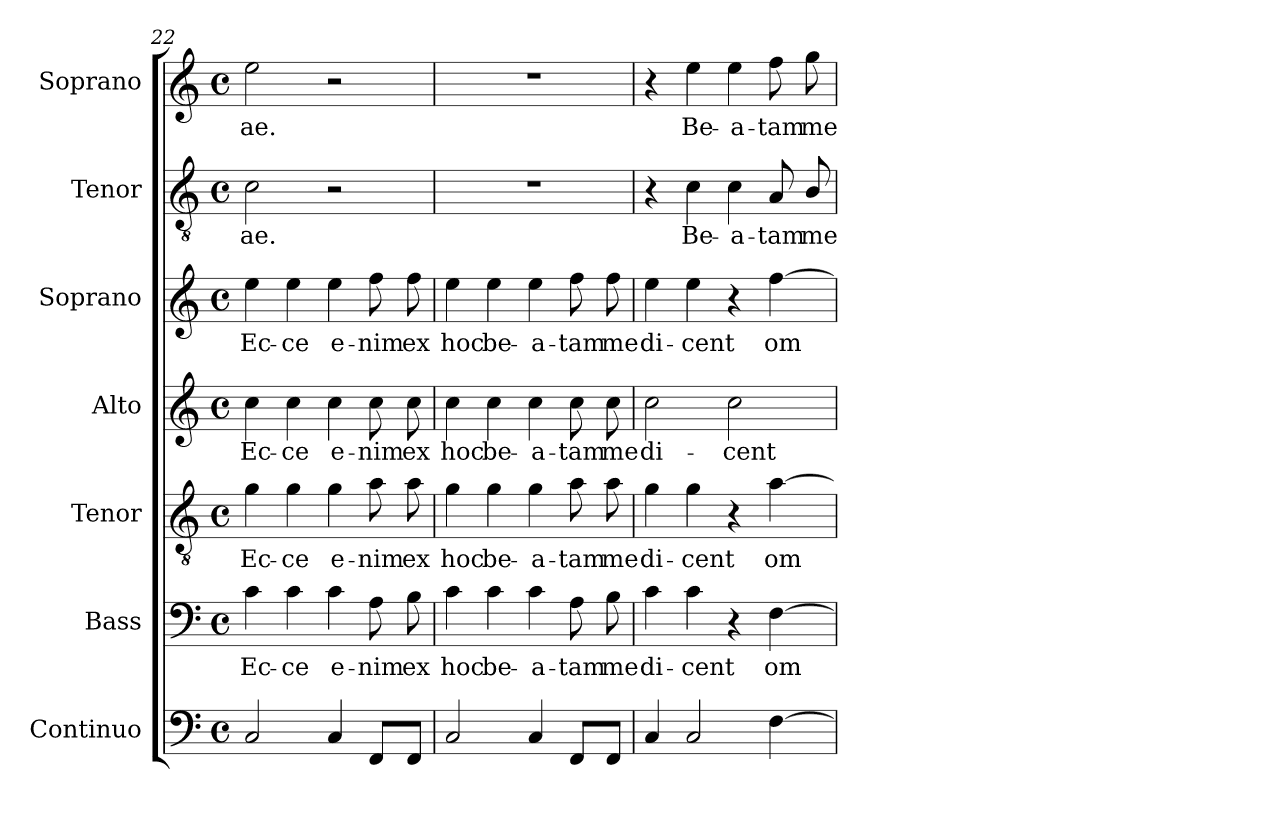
**kern	**kern	**text	**kern	**text	**kern	**text	**kern	**text	**kern	**text	**kern	**text
*part7	*part6	*part6	*part5	*part5	*part4	*part4	*part3	*part3	*part2	*part2	*part1	*part1
*staff7	*staff6	*staff6	*staff5	*staff5	*staff4	*staff4	*staff3	*staff3	*staff2	*staff2	*staff1	*staff1
*I"Continuo	*I"Bass	*	*I"Tenor	*	*I"Alto	*	*I"Soprano	*	*I"Tenor	*	*I"Soprano	*
*I'Cont.	*I'B.	*	*I'T.	*	*I'A.	*	*I'S.	*	*I'T.	*	*I'S.	*
*clefF4	*clefF4	*	*clefGv2	*	*clefG2	*	*clefG2	*	*clefGv2	*	*clefG2	*
*	*	*	*ITrd7c12	*	*	*	*	*	*ITrd7c12	*	*	*
*k[]	*k[]	*	*k[]	*	*k[]	*	*k[]	*	*k[]	*	*k[]	*
*C:	*C:	*	*C:	*	*C:	*	*C:	*	*C:	*	*C:	*
*M4/4	*M4/4	*	*M4/4	*	*M4/4	*	*M4/4	*	*M4/4	*	*M4/4	*
*met(c)	*met(c)	*	*met(c)	*	*met(c)	*	*met(c)	*	*met(c)	*	*met(c)	*
=22	=22	=22	=22	=22	=22	=22	=22	=22	=22	=22	=22	=22
!	!	!LO:LY:b:color=#000000	!	!	!	!	!	!	!	!	!	!
!	!	!	!	!LO:LY:b:color=#000000	!	!	!	!	!	!	!	!
!	!	!	!	!	!	!LO:LY:b:color=#000000	!	!	!	!	!	!
!	!	!	!	!	!	!	!	!LO:LY:b:color=#000000	!	!	!	!
!	!	!	!	!	!	!	!	!	!	!LO:LY:b:color=#000000	!	!
!	!	!	!	!	!	!	!	!	!	!	!	!LO:LY:b:color=#000000
2Ci/	4ci\	Ec-	4Gi\	Ec-	4cci\	Ec-	4eei\	Ec-	2Ci\	-ae.	2eei\	-ae.
!	!	!LO:LY:b:color=#000000	!	!	!	!	!	!	!	!	!	!
!	!	!	!	!LO:LY:b:color=#000000	!	!	!	!	!	!	!	!
!	!	!	!	!	!	!LO:LY:b:color=#000000	!	!	!	!	!	!
!	!	!	!	!	!	!	!	!LO:LY:b:color=#000000	!	!	!	!
.	4ci\	-ce	4Gi\	-ce	4cci\	-ce	4eei\	-ce	.	.	.	.
!	!	!LO:LY:b:color=#000000	!	!	!	!	!	!	!	!	!	!
!	!	!	!	!LO:LY:b:color=#000000	!	!	!	!	!	!	!	!
!	!	!	!	!	!	!LO:LY:b:color=#000000	!	!	!	!	!	!
!	!	!	!	!	!	!	!	!LO:LY:b:color=#000000	!	!	!	!
4Ci/	4ci\	e-	4Gi\	e-	4cci\	e-	4eei\	e-	2r	.	2r	.
!	!	!LO:LY:b:color=#000000	!	!	!	!	!	!	!	!	!	!
!	!	!	!	!LO:LY:b:color=#000000	!	!	!	!	!	!	!	!
!	!	!	!	!	!	!LO:LY:b:color=#000000	!	!	!	!	!	!
!	!	!	!	!	!	!	!	!LO:LY:b:color=#000000	!	!	!	!
8FFi/L	8Ai\	-nim	8Ai\	-nim	8cci\	-nim	8ffi\	-nim	.	.	.	.
!	!	!LO:LY:b:color=#000000	!	!	!	!	!	!	!	!	!	!
!	!	!	!	!LO:LY:b:color=#000000	!	!	!	!	!	!	!	!
!	!	!	!	!	!	!LO:LY:b:color=#000000	!	!	!	!	!	!
!	!	!	!	!	!	!	!	!LO:LY:b:color=#000000	!	!	!	!
8FFi/J	8Bi\	ex	8Ai\	ex	8cci\	ex	8ffi\	ex	.	.	.	.
=23	=23	=23	=23	=23	=23	=23	=23	=23	=23	=23	=23	=23
!	!	!LO:LY:b:color=#000000	!	!	!	!	!	!	!	!	!	!
!	!	!	!	!LO:LY:b:color=#000000	!	!	!	!	!	!	!	!
!	!	!	!	!	!	!LO:LY:b:color=#000000	!	!	!	!	!	!
!	!	!	!	!	!	!	!	!LO:LY:b:color=#000000	!	!	!	!
2Ci/	4ci\	hoc	4Gi\	hoc	4cci\	hoc	4eei\	hoc	1r	.	1r	.
!	!	!LO:LY:b:color=#000000	!	!	!	!	!	!	!	!	!	!
!	!	!	!	!LO:LY:b:color=#000000	!	!	!	!	!	!	!	!
!	!	!	!	!	!	!LO:LY:b:color=#000000	!	!	!	!	!	!
!	!	!	!	!	!	!	!	!LO:LY:b:color=#000000	!	!	!	!
.	4ci\	be-	4Gi\	be-	4cci\	be-	4eei\	be-	.	.	.	.
!	!	!LO:LY:b:color=#000000	!	!	!	!	!	!	!	!	!	!
!	!	!	!	!LO:LY:b:color=#000000	!	!	!	!	!	!	!	!
!	!	!	!	!	!	!LO:LY:b:color=#000000	!	!	!	!	!	!
!	!	!	!	!	!	!	!	!LO:LY:b:color=#000000	!	!	!	!
4Ci/	4ci\	-a-	4Gi\	-a-	4cci\	-a-	4eei\	-a-	.	.	.	.
!	!	!LO:LY:b:color=#000000	!	!	!	!	!	!	!	!	!	!
!	!	!	!	!LO:LY:b:color=#000000	!	!	!	!	!	!	!	!
!	!	!	!	!	!	!LO:LY:b:color=#000000	!	!	!	!	!	!
!	!	!	!	!	!	!	!	!LO:LY:b:color=#000000	!	!	!	!
8FFi/L	8Ai\	-tam	8Ai\	-tam	8cci\	-tam	8ffi\	-tam	.	.	.	.
!	!	!LO:LY:b:color=#000000	!	!	!	!	!	!	!	!	!	!
!	!	!	!	!LO:LY:b:color=#000000	!	!	!	!	!	!	!	!
!	!	!	!	!	!	!LO:LY:b:color=#000000	!	!	!	!	!	!
!	!	!	!	!	!	!	!	!LO:LY:b:color=#000000	!	!	!	!
8FFi/J	8Bi\	me	8Ai\	me	8cci\	me	8ffi\	me	.	.	.	.
=24	=24	=24	=24	=24	=24	=24	=24	=24	=24	=24	=24	=24
!	!	!LO:LY:b:color=#000000	!	!	!	!	!	!	!	!	!	!
!	!	!	!	!LO:LY:b:color=#000000	!	!	!	!	!	!	!	!
!	!	!	!	!	!	!LO:LY:b:color=#000000	!	!	!	!	!	!
!	!	!	!	!	!	!	!	!LO:LY:b:color=#000000	!	!	!	!
4Ci/	4ci\	di-	4Gi\	di-	2cci\	di-	4eei\	di-	4r	.	4r	.
!	!	!LO:LY:b:color=#000000	!	!	!	!	!	!	!	!	!	!
!	!	!	!	!LO:LY:b:color=#000000	!	!	!	!	!	!	!	!
!	!	!	!	!	!	!	!	!LO:LY:b:color=#000000	!	!	!	!
!	!	!	!	!	!	!	!	!	!	!LO:LY:b:color=#000000	!	!
!	!	!	!	!	!	!	!	!	!	!	!	!LO:LY:b:color=#000000
2Ci/	4ci\	-cent	4Gi\	-cent	.	.	4eei\	-cent	4Ci\	Be-	4eei\	Be-
!	!	!	!	!	!	!LO:LY:b:color=#000000	!	!	!	!	!	!
!	!	!	!	!	!	!	!	!	!	!LO:LY:b:color=#000000	!	!
!	!	!	!	!	!	!	!	!	!	!	!	!LO:LY:b:color=#000000
.	4r	.	4r	.	2cci\	-cent	4r	.	4Ci\	-a-	4eei\	-a-
!	!	!LO:LY:b:color=#000000	!	!	!	!	!	!	!	!	!	!
!	!	!	!	!LO:LY:b:color=#000000	!	!	!	!	!	!	!	!
!	!	!	!	!	!	!	!	!LO:LY:b:color=#000000	!	!	!	!
!	!	!	!	!	!	!	!	!	!	!LO:LY:b:color=#000000	!	!
!	!	!	!	!	!	!	!	!	!	!	!	!LO:LY:b:color=#000000
[>4Fi\	[>4Fi\	om-	[>4Ai\	om-	.	.	[>4ffi\	om-	8AAi/	-tam	8ffi\	-tam
!	!	!	!	!	!	!	!	!	!	!LO:LY:b:color=#000000	!	!
!	!	!	!	!	!	!	!	!	!	!	!	!LO:LY:b:color=#000000
.	.	.	.	.	.	.	.	.	8BBi/	me	8ggi\	me
=	=	=	=	=	=	=	=	=	=	=	=	=
*-	*-	*-	*-	*-	*-	*-	*-	*-	*-	*-	*-	*-
